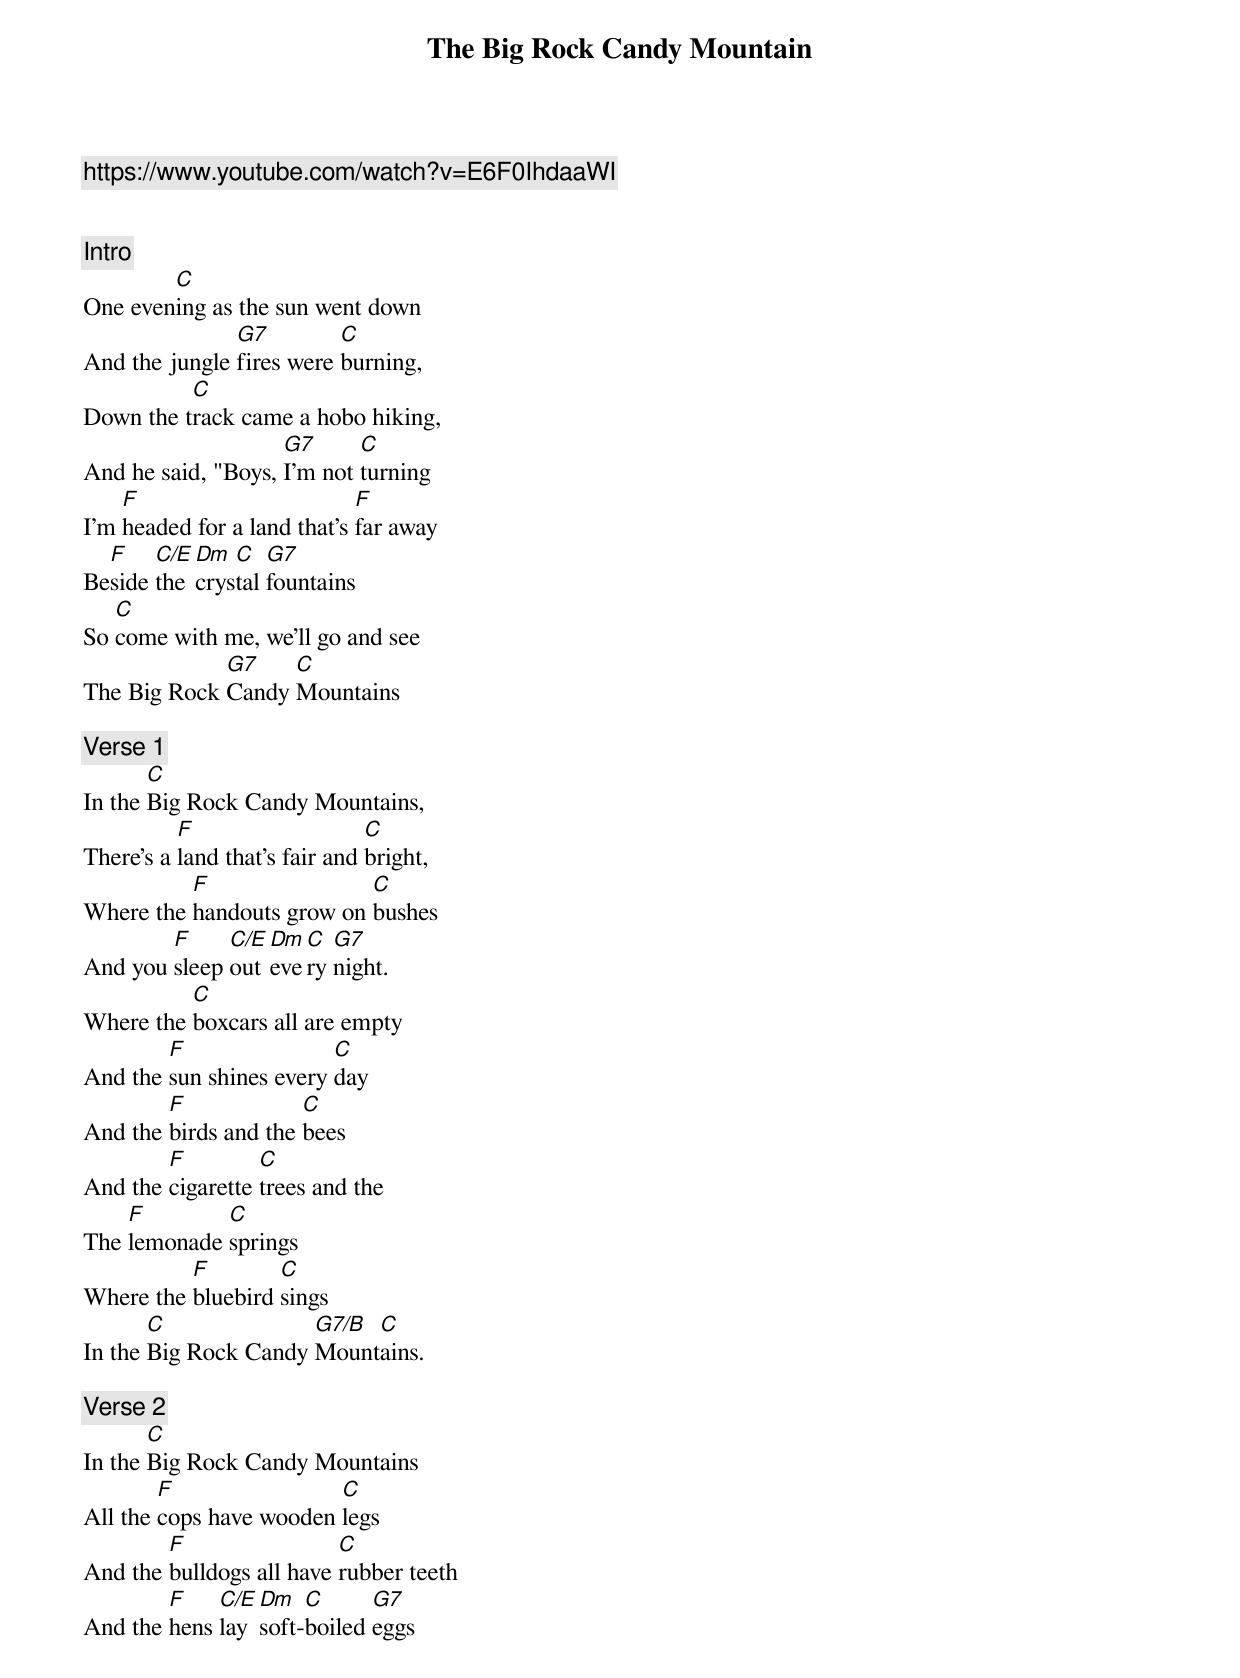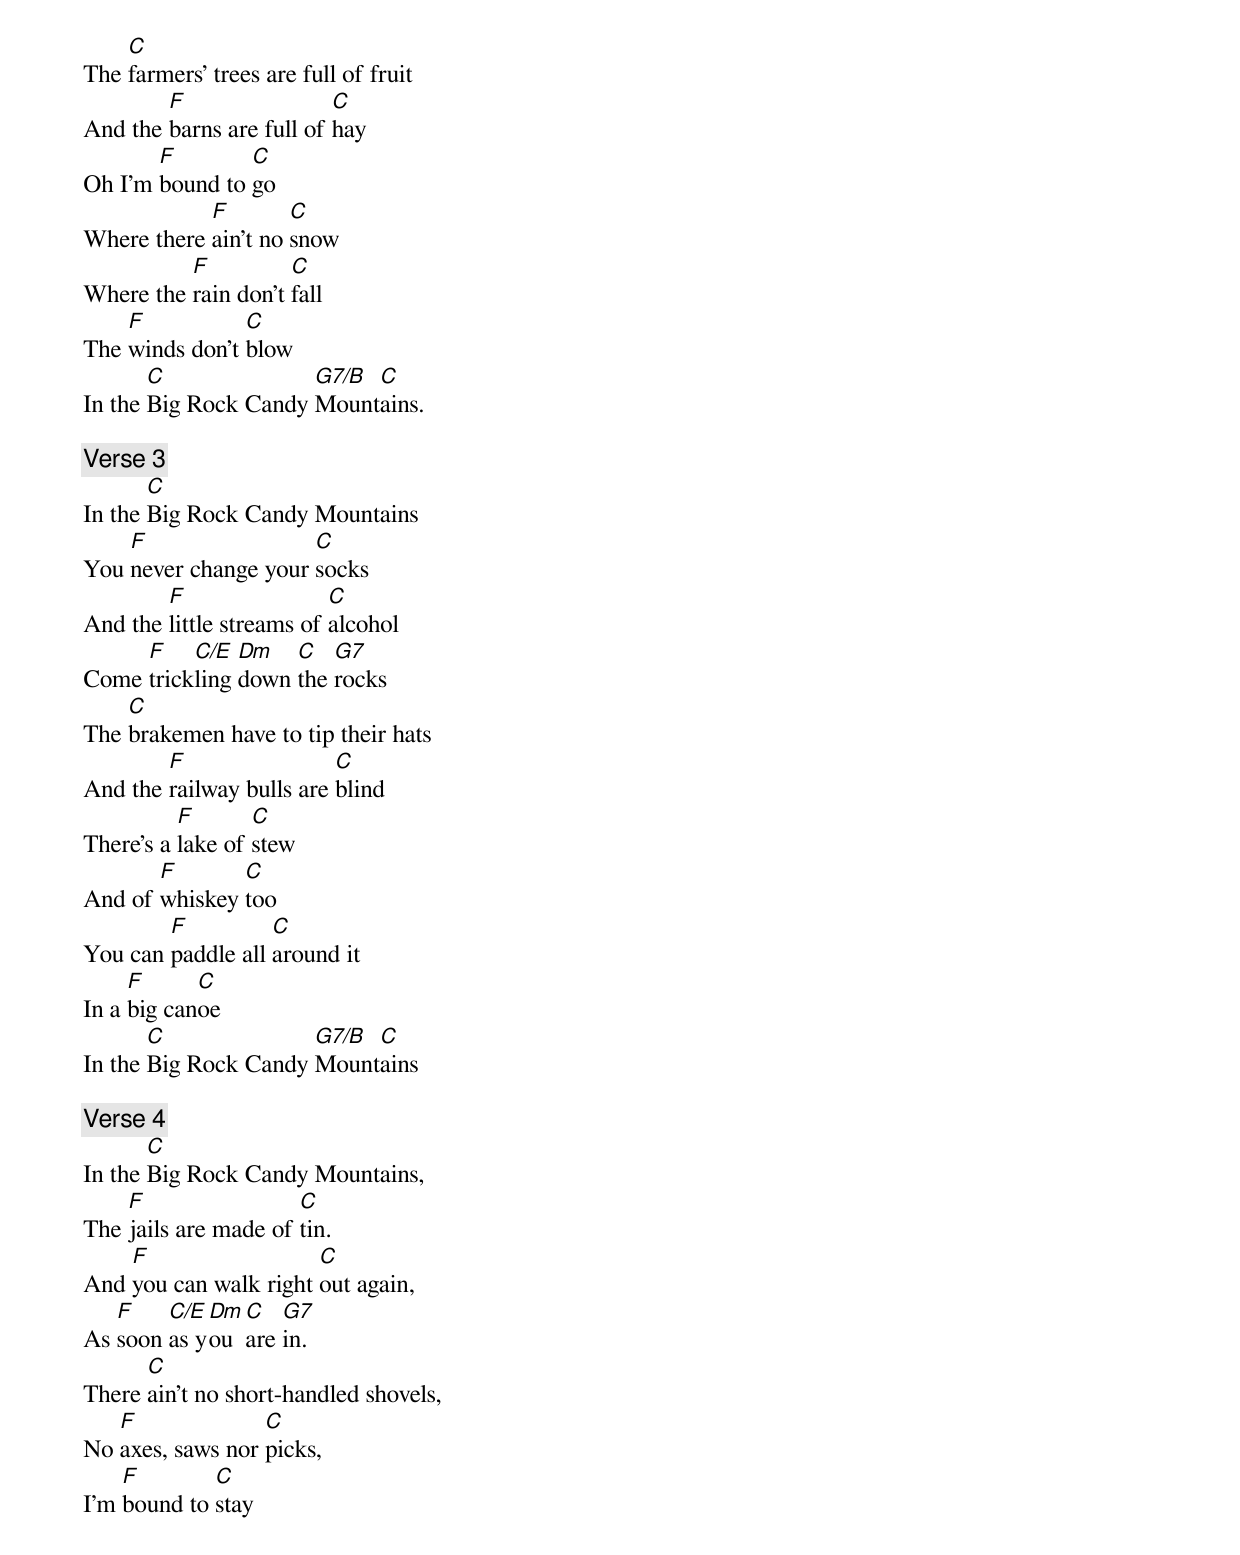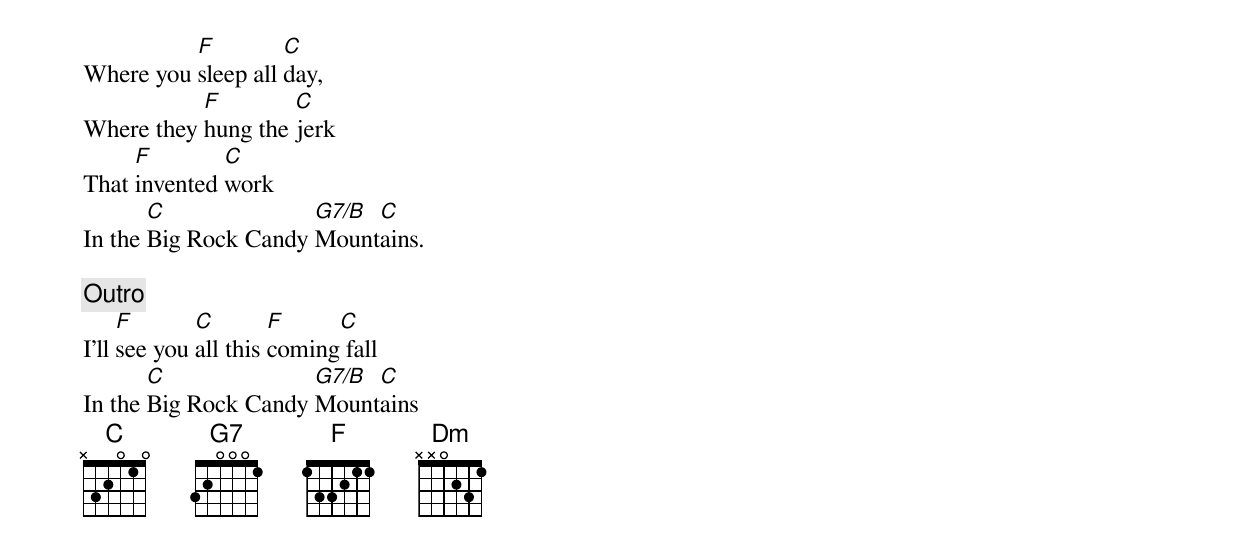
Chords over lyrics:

The Big Rock Candy Mountain
Harry McClintock 1928
https://www.youtube.com/watch?v=E6F0IhdaaWI


[Intro]
        C
One evening as the sun went down
               G7         C
And the jungle fires were burning,
          C
Down the track came a hobo hiking,
                    G7      C
And he said, "Boys, I'm not turning
    F                        F
I'm headed for a land that's far away
  F    C/E Dm  C   G7
Beside the crystal fountains
   C
So come with me, we'll go and see
             G7    C
The Big Rock Candy Mountains

[Verse 1]
       C
In the Big Rock Candy Mountains,
          F                    C
There's a land that's fair and bright,
          F                C
Where the handouts grow on bushes
        F     C/E Dm C  G7
And you sleep out every night.
          C
Where the boxcars all are empty
        F                C
And the sun shines every day
        F             C
And the birds and the bees
        F         C
And the cigarette trees and the
    F        C
The lemonade springs
          F        C
Where the bluebird sings
       C              G7/B C
In the Big Rock Candy Mountains.

[Verse 2]
       C
In the Big Rock Candy Mountains
        F                C
All the cops have wooden legs
        F                 C
And the bulldogs all have rubber teeth
        F    C/E Dm   C      G7
And the hens lay soft-boiled eggs
    C
The farmers' trees are full of fruit
        F                 C
And the barns are full of hay
       F        C
Oh I'm bound to go
            F        C
Where there ain't no snow
          F          C
Where the rain don't fall
    F           C
The winds don't blow
       C              G7/B C
In the Big Rock Candy Mountains.

[Verse 3]
       C
In the Big Rock Candy Mountains
    F                 C
You never change your socks
        F                 C
And the little streams of alcohol
     F    C/E  Dm   C   G7
Come trickling down the rocks
    C
The brakemen have to tip their hats
        F                 C
And the railway bulls are blind
          F       C
There's a lake of stew
       F       C
And of whiskey too
        F          C
You can paddle all around it
     F      C
In a big canoe
       C              G7/B C
In the Big Rock Candy Mountains

[Verse 4]
       C
In the Big Rock Candy Mountains,
    F                 C
The jails are made of tin.
    F                  C
And you can walk right out again,
   F    C/E Dm C   G7
As soon as you are in.
      C
There ain't no short-handled shovels,
   F              C
No axes, saws nor picks,
    F        C
I'm bound to stay
          F         C
Where you sleep all day,
           F        C
Where they hung the jerk
     F        C
That invented work
       C              G7/B C
In the Big Rock Candy Mountains.

[Outro]
     F       C        F     C
I'll see you all this coming fall
       C              G7/B C
In the Big Rock Candy Mountains
